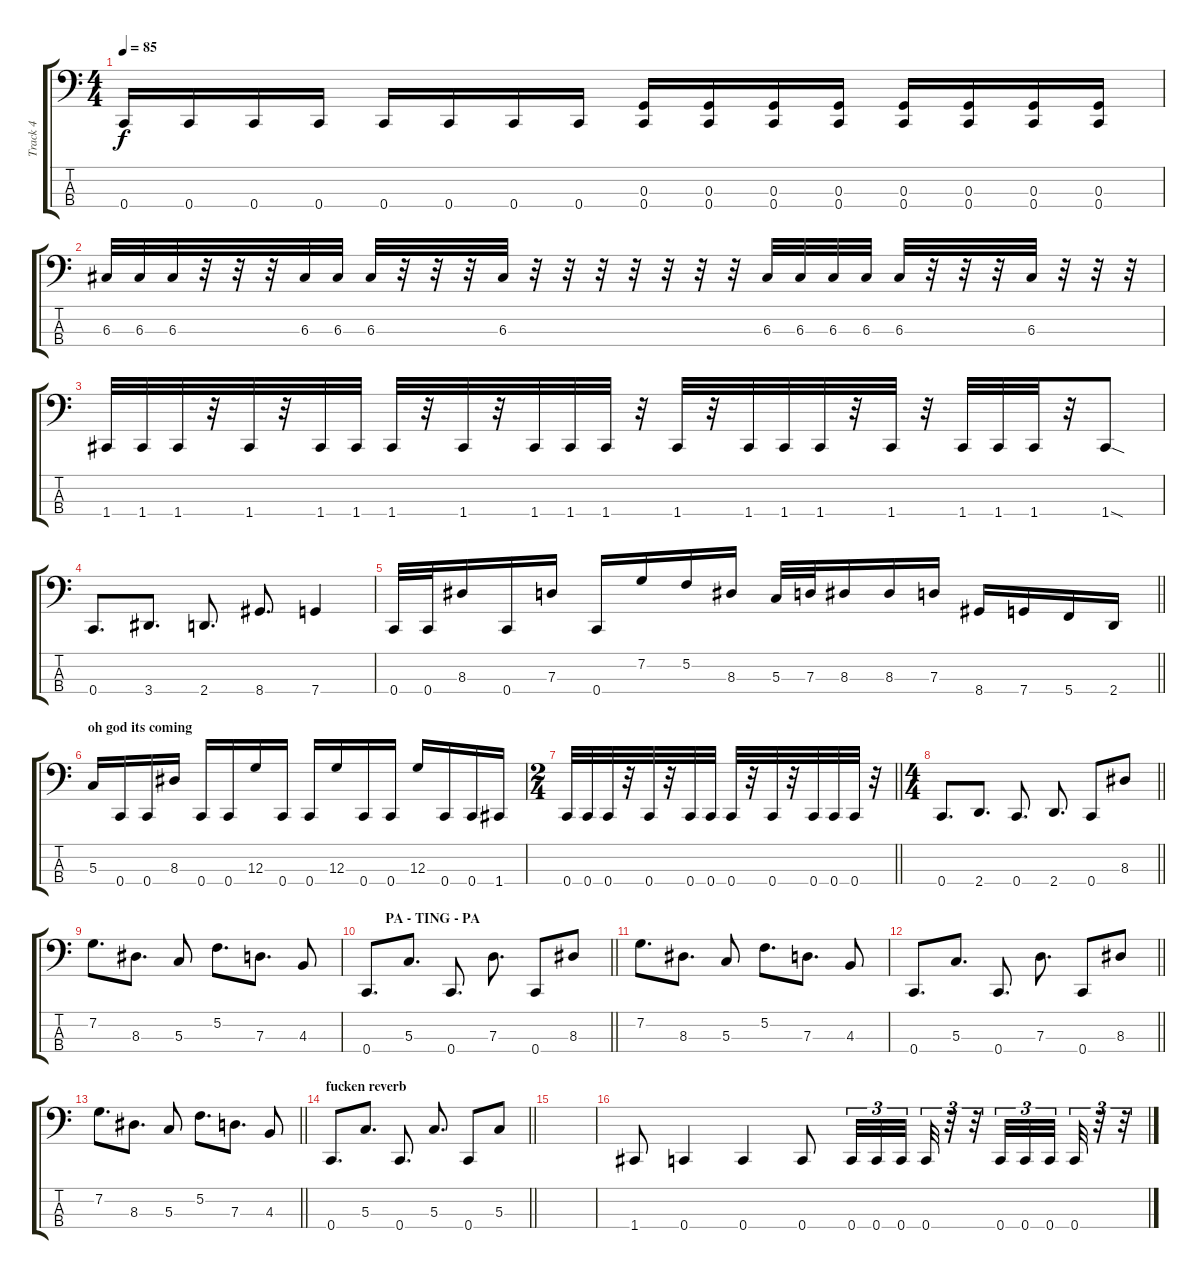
\track ("Track 4" "Track 4") {instrument electricbasspick}
\staff {score tabs}
\tuning (F2 C2 G1 C1) {hide}
\ts (4 4)
\tempo 85
\clef f4
\ks c
0.4.16{dy f} 0.4.16 0.4.16 0.4.16 0.4.16 0.4.16 0.4.16 0.4.16 (0.3 0.4).16 (0.3 0.4).16 (0.3 0.4).16 (0.3 0.4).16 (0.3 0.4).16 (0.3 0.4).16 (0.3 0.4).16 (0.3 0.4).16 |
6.3.32 6.3.32 6.3.32 r.32 r.32 r.32 6.3.32 6.3.32 6.3.32 r.32 r.32 r.32 6.3.32 r.32 r.32 r.32 r.32 r.32 r.32 r.32 6.3.32 6.3.32 6.3.32 6.3.32 6.3.32 r.32 r.32 r.32 6.3.32 r.32 r.32 r.32 |
1.4.32 1.4.32 1.4.32 r.32 1.4.32 r.32 1.4.32 1.4.32 1.4.32 r.32 1.4.32 r.32 1.4.32 1.4.32 1.4.32 r.32 1.4.32 r.32 1.4.32 1.4.32 1.4.32 r.32 1.4.32 r.32 1.4.32 1.4.32 1.4.32 r.32 1.4{sod}.8 |
0.4.8{d} 3.4.8{d} 2.4.8{d} 8.4.8{d} 7.4.4 |
\barLineRight lightlight
0.4.32 0.4.32 8.3.16 0.4.16 7.3.16 0.4.16 7.2.16 5.2.16 8.3.16 5.3.32 7.3.32 8.3.16 8.3.16 7.3.16 8.4.16 7.4.16 5.4.16 2.4.16 |
\section ("" "oh god its coming")
5.3.16 0.4.16 0.4.16 8.3.16 0.4.16 0.4.16 12.3.16 0.4.16 0.4.16 12.3.16 0.4.16 0.4.16 12.3.16 0.4.16 0.4.16 1.4.16 |
\ts (2 4)
\barLineRight lightlight
0.4.32 0.4.32 0.4.32 r.32 0.4.32 r.32 0.4.32 0.4.32 0.4.32 r.32 0.4.32 r.32 0.4.32 0.4.32 0.4.32 r.32 |
\ts (4 4)
\section ("" "                                                                                     TING,  TING")
\barLineRight lightlight
0.4.8{d} 2.4.8{d} 0.4.8{d} 2.4.8{d} 0.4.8 8.3.8 |
\section ("" "                                                                                     PA - TING - PA")
7.2.8{d} 8.3.8{d} 5.3.8 5.2.8{d} 7.3.8{d} 4.3.8 |
\barLineRight lightlight
0.4.8{d} 5.3.8{d} 0.4.8{d} 7.3.8{d} 0.4.8 8.3.8 |
7.2.8{d} 8.3.8{d} 5.3.8 5.2.8{d} 7.3.8{d} 4.3.8 |
\barLineRight lightlight
0.4.8{d} 5.3.8{d} 0.4.8{d} 7.3.8{d} 0.4.8 8.3.8 |
\barLineRight lightlight
7.2.8{d} 8.3.8{d} 5.3.8 5.2.8{d} 7.3.8{d} 4.3.8 |
\section ("" "fucken reverb")
\barLineRight lightlight
0.4.8{d} 5.3.8{d} 0.4.8{d} 5.3.8{d} 0.4.8 5.3.8 |
|
1.4.8 0.4.4 0.4.4 0.4.8 0.4.32{tu (3 2)} 0.4.32{tu (3 2)} 0.4.32{tu (3 2) beam splitsecondary} 0.4.32{tu (3 2)} r.32{tu (3 2)} r.32{tu (3 2)} 0.4.32{tu (3 2)} 0.4.32{tu (3 2)} 0.4.32{tu (3 2) beam splitsecondary} 0.4.32{tu (3 2)} r.32{tu (3 2)} r.32{tu (3 2)}
